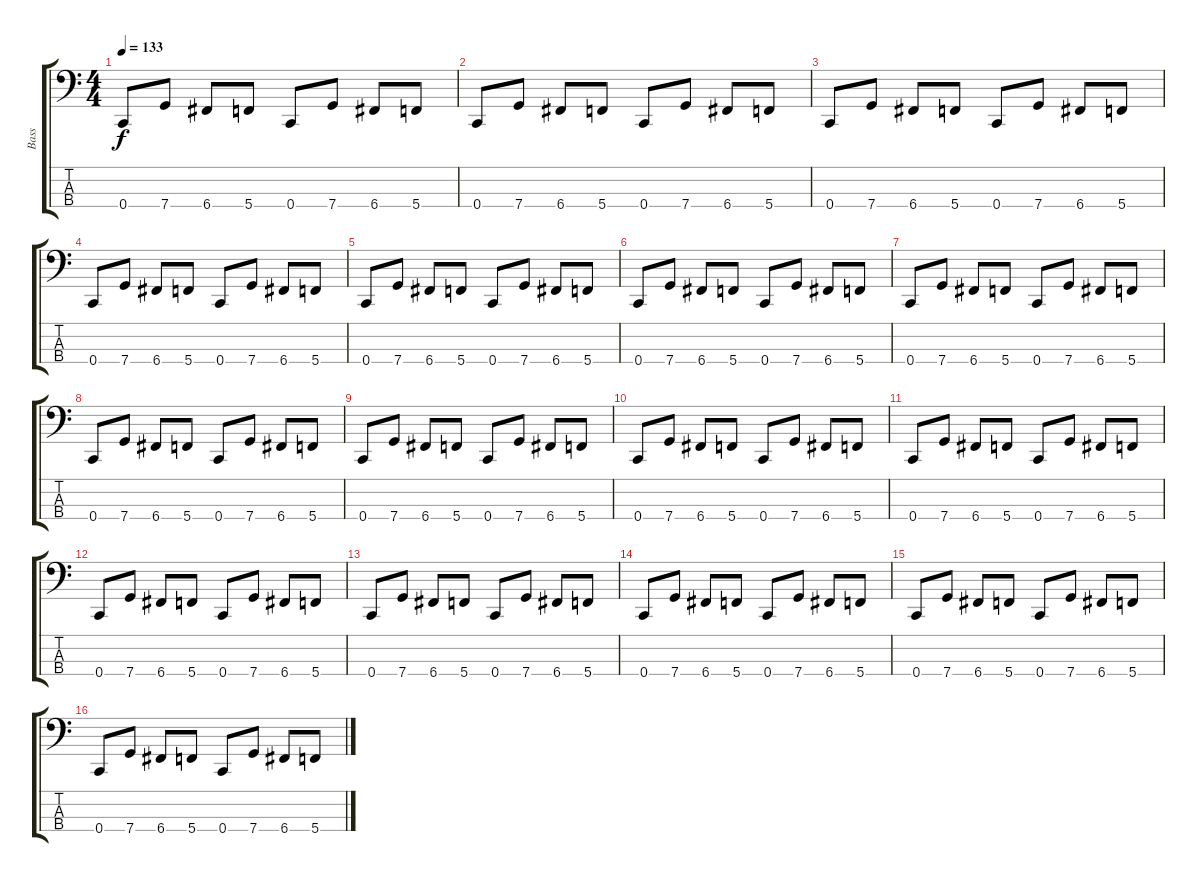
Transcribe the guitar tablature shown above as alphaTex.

\track ("Bass" "Bass") {instrument electricbasspick}
\staff {score tabs}
\tuning (F2 C2 G1 C1) {hide}
\ts (4 4)
\tempo 133
\clef f4
\ks c
0.4.8{dy f} 7.4.8 6.4.8 5.4.8 0.4.8 7.4.8 6.4.8 5.4.8 |
0.4.8 7.4.8 6.4.8 5.4.8 0.4.8 7.4.8 6.4.8 5.4.8 |
0.4.8 7.4.8 6.4.8 5.4.8 0.4.8 7.4.8 6.4.8 5.4.8 |
0.4.8 7.4.8 6.4.8 5.4.8 0.4.8 7.4.8 6.4.8 5.4.8 |
0.4.8 7.4.8 6.4.8 5.4.8 0.4.8 7.4.8 6.4.8 5.4.8 |
0.4.8 7.4.8 6.4.8 5.4.8 0.4.8 7.4.8 6.4.8 5.4.8 |
0.4.8 7.4.8 6.4.8 5.4.8 0.4.8 7.4.8 6.4.8 5.4.8 |
0.4.8 7.4.8 6.4.8 5.4.8 0.4.8 7.4.8 6.4.8 5.4.8 |
0.4.8 7.4.8 6.4.8 5.4.8 0.4.8 7.4.8 6.4.8 5.4.8 |
0.4.8 7.4.8 6.4.8 5.4.8 0.4.8 7.4.8 6.4.8 5.4.8 |
0.4.8 7.4.8 6.4.8 5.4.8 0.4.8 7.4.8 6.4.8 5.4.8 |
0.4.8 7.4.8 6.4.8 5.4.8 0.4.8 7.4.8 6.4.8 5.4.8 |
0.4.8 7.4.8 6.4.8 5.4.8 0.4.8 7.4.8 6.4.8 5.4.8 |
0.4.8 7.4.8 6.4.8 5.4.8 0.4.8 7.4.8 6.4.8 5.4.8 |
0.4.8 7.4.8 6.4.8 5.4.8 0.4.8 7.4.8 6.4.8 5.4.8 |
0.4.8 7.4.8 6.4.8 5.4.8 0.4.8 7.4.8 6.4.8 5.4.8
